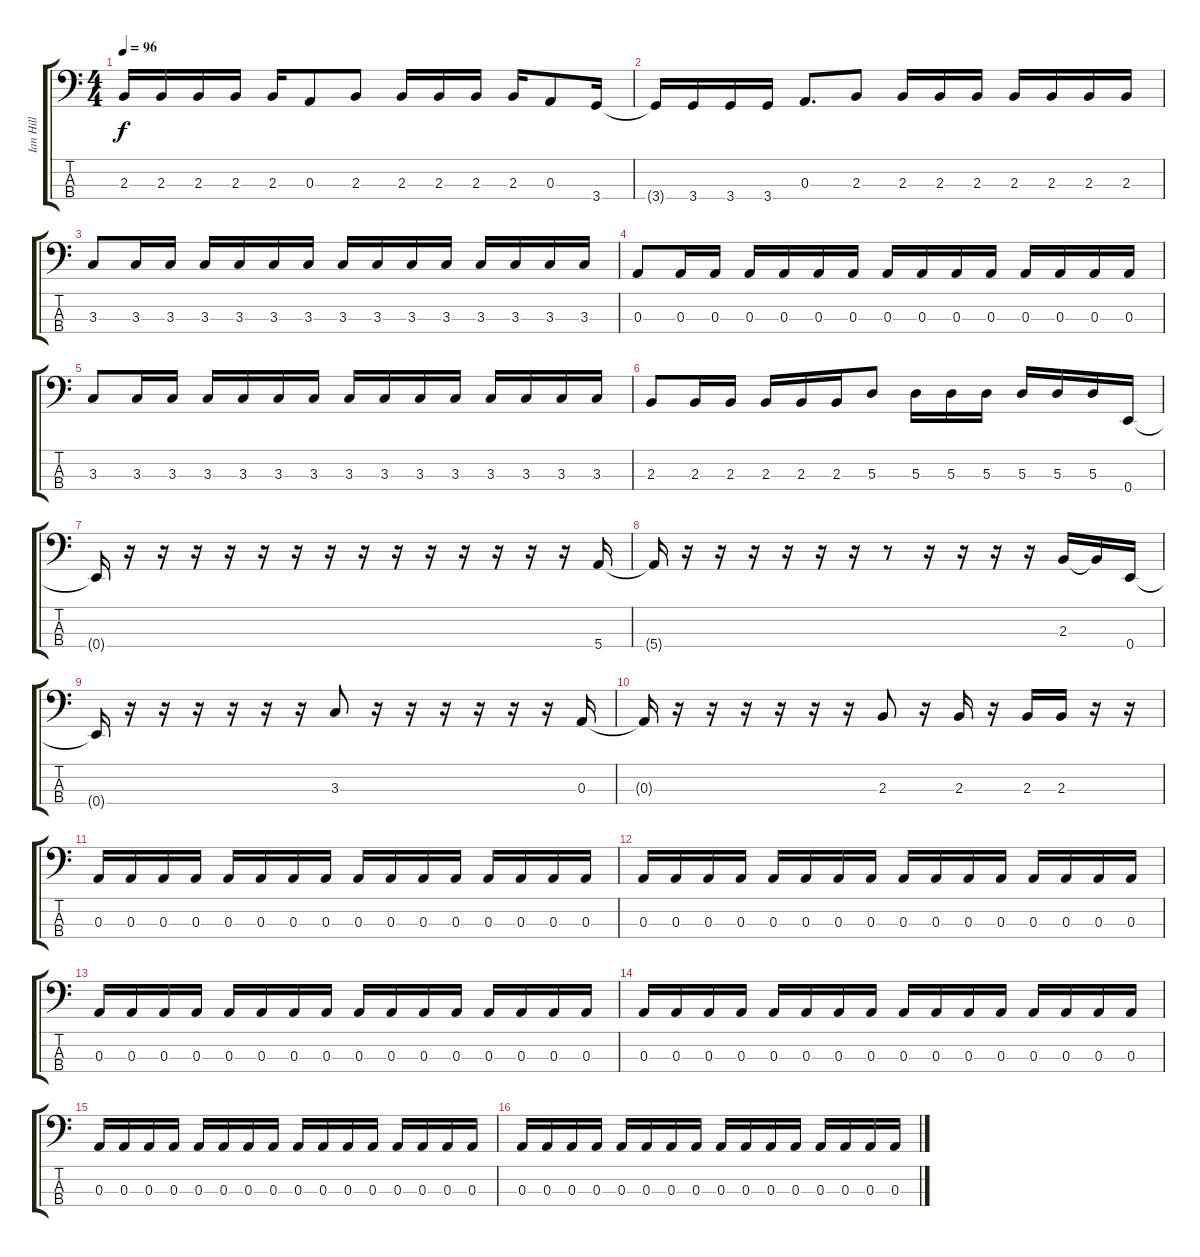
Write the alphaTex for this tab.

\track ("Ian Hill" "Ian Hill") {instrument electricbasspick}
\staff {score tabs}
\tuning (G2 D2 A1 E1) {hide}
\ts (4 4)
\tempo 96
\clef f4
\ks c
2.3{t}.16{dy f} 2.3.16 2.3.16 2.3.16 2.3.16 0.3.8 2.3.8 2.3.16 2.3.16 2.3.16 2.3.16 0.3.8 3.4.16 |
3.4{t}.16 3.4.16 3.4.16 3.4.16 0.3.8{d} 2.3.8 2.3.16 2.3.16 2.3.16 2.3.16 2.3.16 2.3.16 2.3.16 |
3.3.8 3.3.16 3.3.16 3.3.16 3.3.16 3.3.16 3.3.16 3.3.16 3.3.16 3.3.16 3.3.16 3.3.16 3.3.16 3.3.16 3.3.16 |
0.3.8 0.3.16 0.3.16 0.3.16 0.3.16 0.3.16 0.3.16 0.3.16 0.3.16 0.3.16 0.3.16 0.3.16 0.3.16 0.3.16 0.3.16 |
3.3.8 3.3.16 3.3.16 3.3.16 3.3.16 3.3.16 3.3.16 3.3.16 3.3.16 3.3.16 3.3.16 3.3.16 3.3.16 3.3.16 3.3.16 |
2.3.8 2.3.16 2.3.16 2.3.16 2.3.16 2.3.16 5.3.8 5.3.16 5.3.16 5.3.16 5.3.16 5.3.16 5.3.16 0.4.16 |
0.4{t}.16 r.16 r.16 r.16 r.16 r.16 r.16 r.16 r.16 r.16 r.16 r.16 r.16 r.16 r.16 5.4.16 |
5.4{t}.16 r.16 r.16 r.16 r.16 r.16 r.16 r.8 r.16 r.16 r.16 r.16 2.3.16 2.3{t}.16 0.4.16 |
0.4{t}.16 r.16 r.16 r.16 r.16 r.16 r.16 3.3.8 r.16 r.16 r.16 r.16 r.16 r.16 0.3.16 |
0.3{t}.16 r.16 r.16 r.16 r.16 r.16 r.16 2.3.8 r.16 2.3.16 r.16 2.3.16 2.3.16 r.16 r.16 |
0.3.16 0.3.16 0.3.16 0.3.16 0.3.16 0.3.16 0.3.16 0.3.16 0.3.16 0.3.16 0.3.16 0.3.16 0.3.16 0.3.16 0.3.16 0.3.16 |
0.3.16 0.3.16 0.3.16 0.3.16 0.3.16 0.3.16 0.3.16 0.3.16 0.3.16 0.3.16 0.3.16 0.3.16 0.3.16 0.3.16 0.3.16 0.3.16 |
0.3.16 0.3.16 0.3.16 0.3.16 0.3.16 0.3.16 0.3.16 0.3.16 0.3.16 0.3.16 0.3.16 0.3.16 0.3.16 0.3.16 0.3.16 0.3.16 |
0.3.16 0.3.16 0.3.16 0.3.16 0.3.16 0.3.16 0.3.16 0.3.16 0.3.16 0.3.16 0.3.16 0.3.16 0.3.16 0.3.16 0.3.16 0.3.16 |
0.3.16 0.3.16 0.3.16 0.3.16 0.3.16 0.3.16 0.3.16 0.3.16 0.3.16 0.3.16 0.3.16 0.3.16 0.3.16 0.3.16 0.3.16 0.3.16 |
0.3.16 0.3.16 0.3.16 0.3.16 0.3.16 0.3.16 0.3.16 0.3.16 0.3.16 0.3.16 0.3.16 0.3.16 0.3.16 0.3.16 0.3.16 0.3.16
